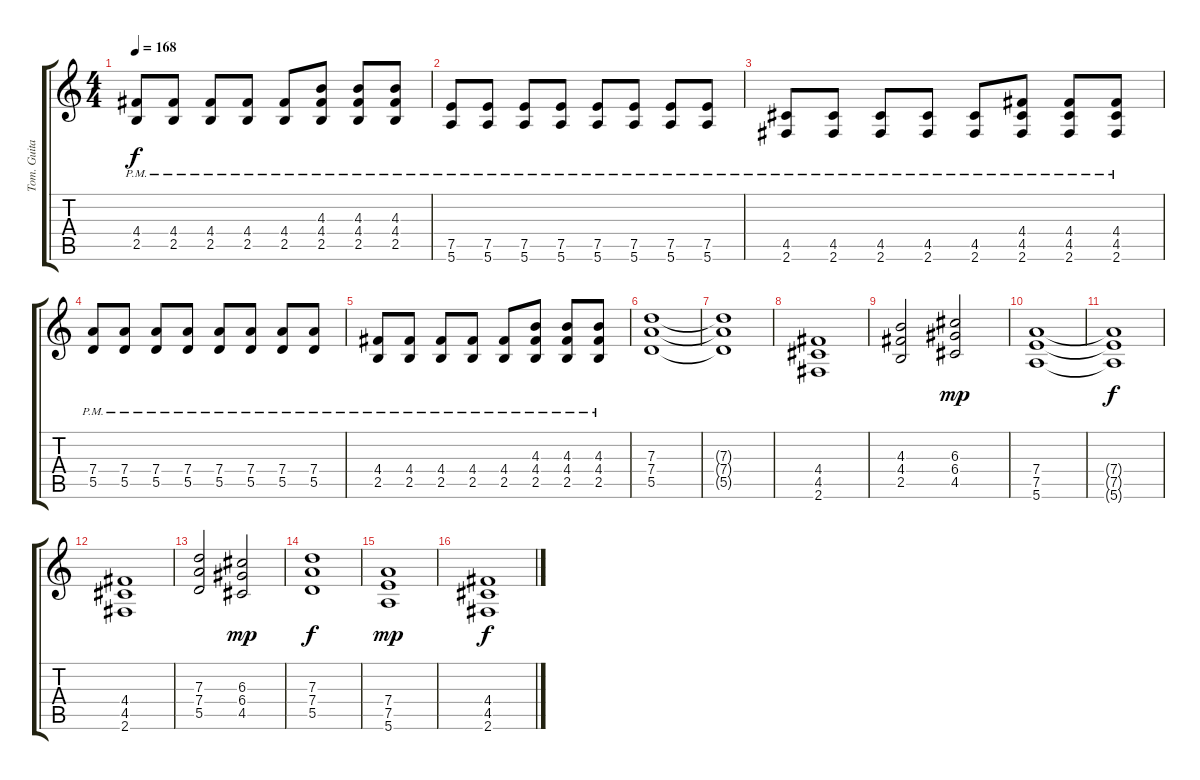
\track ("Tom. Guitar" "Tom. Guita") {instrument distortionguitar}
\staff {score tabs}
\tuning (E4 B3 G3 D3 A2 E2) {hide}
\ts (4 4)
\tempo 168
\clef g2
\ks c
(4.4{pm} 2.5{pm}).8{dy f} (4.4{pm} 2.5{pm}).8 (4.4{pm} 2.5{pm}).8 (4.4{pm} 2.5{pm}).8 (4.4{pm} 2.5{pm}).8 (4.3{pm} 4.4{pm} 2.5{pm}).8 (4.3{pm} 4.4{pm} 2.5{pm}).8 (4.3{pm} 4.4{pm} 2.5{pm}).8 |
(7.5{pm} 5.6{pm}).8 (7.5{pm} 5.6{pm}).8 (7.5{pm} 5.6{pm}).8 (7.5{pm} 5.6{pm}).8 (7.5{pm} 5.6{pm}).8 (7.5{pm} 5.6{pm}).8 (7.5{pm} 5.6{pm}).8 (7.5{pm} 5.6{pm}).8 |
(4.5{pm} 2.6{pm}).8 (4.5{pm} 2.6{pm}).8 (4.5{pm} 2.6{pm}).8 (4.5{pm} 2.6{pm}).8 (4.5{pm} 2.6{pm}).8 (4.4{pm} 4.5{pm} 2.6{pm}).8 (4.4{pm} 4.5{pm} 2.6{pm}).8 (4.4{pm} 4.5{pm} 2.6{pm}).8 |
(7.4{pm} 5.5{pm}).8 (7.4{pm} 5.5{pm}).8 (7.4{pm} 5.5{pm}).8 (7.4{pm} 5.5{pm}).8 (7.4{pm} 5.5{pm}).8 (7.4{pm} 5.5{pm}).8 (7.4{pm} 5.5{pm}).8 (7.4{pm} 5.5{pm}).8 |
(4.4{pm} 2.5{pm}).8 (4.4{pm} 2.5{pm}).8 (4.4{pm} 2.5{pm}).8 (4.4{pm} 2.5{pm}).8 (4.4{pm} 2.5{pm}).8 (4.3{pm} 4.4{pm} 2.5{pm}).8 (4.3{pm} 4.4{pm} 2.5{pm}).8 (4.3{pm} 4.4{pm} 2.5{pm}).8 |
(7.3 7.4 5.5).1 |
(7.3{t} 7.4{t} 5.5{t}).1 |
(4.4 4.5 2.6).1 |
(4.3 4.4 2.5).2 (6.3 6.4 4.5).2{dy mp} |
(7.4 7.5 5.6).1 |
(7.4{t} 7.5{t} 5.6{t}).1{dy f} |
(4.4 4.5 2.6).1 |
(7.3 7.4 5.5).2 (6.3 6.4 4.5).2{dy mp} |
(7.3 7.4 5.5).1{dy f} |
(7.4 7.5 5.6).1{dy mp} |
(4.4 4.5 2.6).1{dy f}
